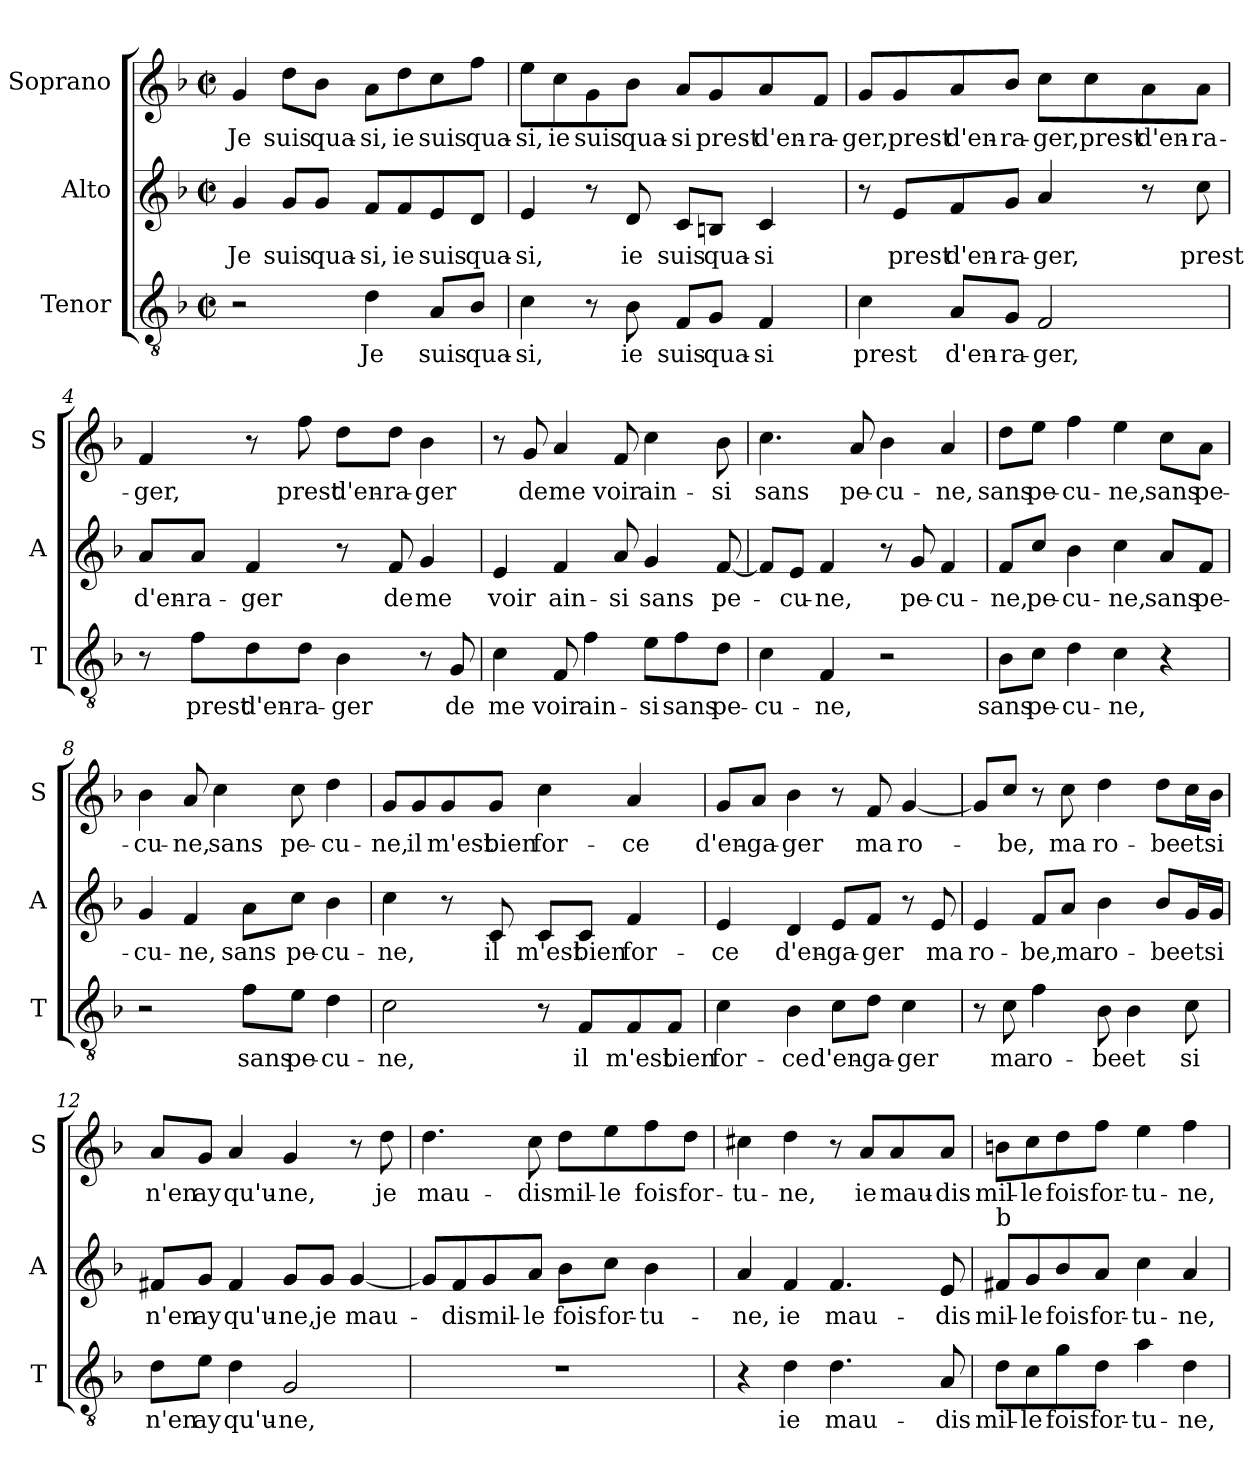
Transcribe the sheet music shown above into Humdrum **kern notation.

**kern	**text	**kern	**text	**kern	**text
*part3	*part3	*part2	*part2	*part1	*part1
*staff3	*staff3	*staff2	*staff2	*staff1	*staff1
*I"Tenor	*	*I"Alto	*	*I"Soprano	*
*I'T	*	*I'A	*	*I'S	*
*clefGv2	*	*clefG2	*	*clefG2	*
*k[b-]	*	*k[b-]	*	*k[b-]	*
*F:	*	*F:	*	*F:	*
*M2/2	*	*M2/2	*	*M2/2	*
*met(c|)	*	*met(c|)	*	*met(c|)	*
=1	=1	=1	=1	=1	=1
!	!	!	!LO:LY:b	!	!LO:LY:b
2r	.	4g/	Je	4g/	Je
!	!	!	!LO:LY:b	!	!LO:LY:b
.	.	8g/L	suis	8dd\L	suis
!	!	!	!LO:LY:b	!	!LO:LY:b
.	.	8g/J	qua-	8b-\J	qua-
!	!LO:LY:b	!	!LO:LY:b	!	!LO:LY:b
4d\	Je	8f/L	-si,	8a\L	-si,
!	!	!	!LO:LY:b	!	!LO:LY:b
.	.	8f/	ie	8dd\	ie
!	!LO:LY:b	!	!LO:LY:b	!	!LO:LY:b
8A/L	suis	8e/	suis	8cc\	suis
!	!LO:LY:b	!	!LO:LY:b	!	!LO:LY:b
8B-/J	qua-	8d/J	qua-	8ff\J	qua-
=2	=2	=2	=2	=2	=2
!	!LO:LY:b	!	!LO:LY:b	!	!LO:LY:b
4c\	-si,	4e/	-si,	8ee\L	-si,
!	!	!	!	!	!LO:LY:b
.	.	.	.	8cc\	ie
!	!	!	!	!	!LO:LY:b
8r	.	8r	.	8g\	suis
!	!LO:LY:b	!	!LO:LY:b	!	!LO:LY:b
8B-\	ie	8d/	ie	8b-\J	qua-
!	!LO:LY:b	!	!LO:LY:b	!	!LO:LY:b
8F/L	suis	8c/L	suis	8a/L	-si
!	!LO:LY:b	!	!LO:LY:b	!	!LO:LY:b
8G/J	qua-	8Bn/J	qua-	8g/	prest
!	!LO:LY:b	!	!LO:LY:b	!	!LO:LY:b
4F/	-si	4c/	-si	8a/	d'en-
!	!	!	!	!	!LO:LY:b
.	.	.	.	8f/J	-ra-
!!LO:LB:g=z
=3	=3	=3	=3	=3	=3
!	!LO:LY:b	!	!	!	!LO:LY:b
4c\	prest	8r	.	8g/L	-ger,
!	!	!	!LO:LY:b	!	!LO:LY:b
.	.	8e/L	prest	8g/	prest
!	!LO:LY:b	!	!LO:LY:b	!	!LO:LY:b
8A/L	d'en-	8f/	d'en-	8a/	d'en-
!	!LO:LY:b	!	!LO:LY:b	!	!LO:LY:b
8G/J	-ra-	8g/J	-ra-	8b-/J	-ra-
!	!LO:LY:b	!	!LO:LY:b	!	!LO:LY:b
2F/	-ger,	4a/	-ger,	8cc\L	-ger,
!	!	!	!	!	!LO:LY:b
.	.	.	.	8cc\	prest
!	!	!	!	!	!LO:LY:b
.	.	8r	.	8a\	d'en-
!	!	!	!LO:LY:b	!	!LO:LY:b
.	.	8cc\	prest	8a\J	-ra-
=4	=4	=4	=4	=4	=4
!	!	!	!LO:LY:b	!	!LO:LY:b
8r	.	8a/L	d'en-	4f/	-ger,
!	!LO:LY:b	!	!LO:LY:b	!	!
8f\L	prest	8a/J	-ra-	.	.
!	!LO:LY:b	!	!LO:LY:b	!	!
8d\	d'en-	4f/	-ger	8r	.
!	!LO:LY:b	!	!	!	!LO:LY:b
8d\J	-ra-	.	.	8ff\	prest
!	!LO:LY:b	!	!	!	!LO:LY:b
4B-\	-ger	8r	.	8dd\L	d'en-
!	!	!	!LO:LY:b	!	!LO:LY:b
.	.	8f/	de	8dd\J	-ra-
!	!	!	!LO:LY:b	!	!LO:LY:b
8r	.	4g/	me	4b-\	-ger
!	!LO:LY:b	!	!	!	!
8G/	de	.	.	.	.
=5	=5	=5	=5	=5	=5
!	!LO:LY:b	!	!LO:LY:b	!	!
4c\	me	4e/	voir	8r	.
!	!	!	!	!	!LO:LY:b
.	.	.	.	8g/	de
!	!LO:LY:b	!	!LO:LY:b	!	!LO:LY:b
8F/	voir	4f/	ain-	4a/	me
!	!LO:LY:b	!	!	!	!
4f\	ain-	.	.	.	.
!	!	!	!LO:LY:b	!	!LO:LY:b
.	.	8a/	-si	8f/	voir
!	!LO:LY:b	!	!LO:LY:b	!	!LO:LY:b
8e\L	-si	4g/	sans	4cc\	ain-
!	!LO:LY:b	!	!	!	!
8f\	sans	.	.	.	.
!	!LO:LY:b	!	!LO:LY:b	!	!LO:LY:b
8d\J	pe-	[8f/	pe-	8b-\	-si
!!LO:LB:g=z
=6	=6	=6	=6	=6	=6
!	!LO:LY:b	!	!	!	!LO:LY:b
4c\	-cu-	8f/L]	.	4.cc\	sans
!	!	!	!LO:LY:b	!	!
.	.	8e/J	-cu-	.	.
!	!LO:LY:b	!	!LO:LY:b	!	!
4F/	-ne,	4f/	-ne,	.	.
!	!	!	!	!	!LO:LY:b
.	.	.	.	8a/	pe-
!	!	!	!	!	!LO:LY:b
2r	.	8r	.	4b-\	-cu-
!	!	!	!LO:LY:b	!	!
.	.	8g/	pe-	.	.
!	!	!	!LO:LY:b	!	!LO:LY:b
.	.	4f/	-cu-	4a/	-ne,
=7	=7	=7	=7	=7	=7
!	!LO:LY:b	!	!LO:LY:b	!	!LO:LY:b
8B-\L	sans	8f/L	-ne,	8dd\L	sans
!	!LO:LY:b	!	!LO:LY:b	!	!LO:LY:b
8c\J	pe-	8cc/J	pe-	8ee\J	pe-
!	!LO:LY:b	!	!LO:LY:b	!	!LO:LY:b
4d\	-cu-	4b-\	-cu-	4ff\	-cu-
!	!LO:LY:b	!	!LO:LY:b	!	!LO:LY:b
4c\	-ne,	4cc\	-ne,	4ee\	-ne,
!	!	!	!LO:LY:b	!	!LO:LY:b
4r	.	8a/L	sans	8cc\L	sans
!	!	!	!LO:LY:b	!	!LO:LY:b
.	.	8f/J	pe-	8a\J	pe-
=8	=8	=8	=8	=8	=8
!	!	!	!LO:LY:b	!	!LO:LY:b
2r	.	4g/	-cu-	4b-\	-cu-
!	!	!	!LO:LY:b	!	!LO:LY:b
.	.	4f/	-ne,	8a/	-ne,
!	!	!	!	!	!LO:LY:b
.	.	.	.	4cc\	sans
!	!LO:LY:b	!	!LO:LY:b	!	!
8f\L	sans	8a\L	sans	.	.
!	!LO:LY:b	!	!LO:LY:b	!	!LO:LY:b
8e\J	pe-	8cc\J	pe-	8cc\	pe-
!	!LO:LY:b	!	!LO:LY:b	!	!LO:LY:b
4d\	-cu-	4b-\	-cu-	4dd\	-cu-
=9	=9	=9	=9	=9	=9
!	!LO:LY:b	!	!LO:LY:b	!	!LO:LY:b
2c\	-ne,	4cc\	-ne,	8g/L	-ne,
!	!	!	!	!	!LO:LY:b
.	.	.	.	8g/	il
!	!	!	!	!	!LO:LY:b
.	.	8r	.	8g/	m'est
!	!	!	!LO:LY:b	!	!LO:LY:b
.	.	8c/	il	8g/J	bien
!	!	!	!LO:LY:b	!	!LO:LY:b
8r	.	8c/L	m'est	4cc\	for-
!	!LO:LY:b	!	!LO:LY:b	!	!
8F/L	il	8c/J	bien	.	.
!	!LO:LY:b	!	!LO:LY:b	!	!LO:LY:b
8F/	m'est	4f/	for-	4a/	-ce
!	!LO:LY:b	!	!	!	!
8F/J	bien	.	.	.	.
!!LO:PB:g=z
=10	=10	=10	=10	=10	=10
!	!LO:LY:b	!	!LO:LY:b	!	!LO:LY:b
4c\	for-	4e/	-ce	8g/L	d'en-
!	!	!	!	!	!LO:LY:b
.	.	.	.	8a/J	-ga-
!	!LO:LY:b	!	!LO:LY:b	!	!LO:LY:b
4B-\	-ce	4d/	d'en-	4b-\	-ger
!	!LO:LY:b	!	!LO:LY:b	!	!
8c\L	d'en-	8e/L	-ga-	8r	.
!	!LO:LY:b	!	!LO:LY:b	!	!LO:LY:b
8d\J	-ga-	8f/J	-ger	8f/	ma
!	!LO:LY:b	!	!	!	!LO:LY:b
4c\	-ger	8r	.	[4g/	ro-
!	!	!	!LO:LY:b	!	!
.	.	8e/	ma	.	.
=11	=11	=11	=11	=11	=11
!	!	!	!LO:LY:b	!	!
8r	.	4e/	ro-	8g/L]	.
!	!LO:LY:b	!	!	!	!LO:LY:b
8c\	ma	.	.	8cc/J	-be,
!	!LO:LY:b	!	!LO:LY:b	!	!
4f\	ro-	8f/L	-be,	8r	.
!	!	!	!LO:LY:b	!	!LO:LY:b
.	.	8a/J	ma	8cc\	ma
!	!LO:LY:b	!	!LO:LY:b	!	!LO:LY:b
8B-\	-be	4b-\	ro-	4dd\	ro-
!	!LO:LY:b	!	!	!	!
4B-\	et	.	.	.	.
!	!	!	!LO:LY:b	!	!LO:LY:b
.	.	8b-/L	-be	8dd\L	-be
!	!LO:LY:b	!	!LO:LY:b	!	!LO:LY:b
8c\	si	16g/L	et	16cc\L	et
!	!	!	!LO:LY:b	!	!LO:LY:b
.	.	16g/JJ	si	16b-\JJ	si
=12	=12	=12	=12	=12	=12
!	!LO:LY:b	!	!LO:LY:b	!	!LO:LY:b
8d\L	n'en	8f#X/L	n'en	8a/L	n'en
!	!LO:LY:b	!	!LO:LY:b	!	!LO:LY:b
8e\J	ay	8g/J	ay	8g/J	ay
!	!LO:LY:b	!	!LO:LY:b	!	!LO:LY:b
4d\	qu'u-	4f#/	qu'u-	4a/	qu'u-
!	!LO:LY:b	!	!LO:LY:b	!	!LO:LY:b
2G/	-ne,	8g/L	-ne,	4g/	-ne,
!	!	!	!LO:LY:b	!	!
.	.	8g/J	je	.	.
!	!	!	!LO:LY:b	!	!
.	.	[4g/	mau-	8r	.
!	!	!	!	!	!LO:LY:b
.	.	.	.	8dd\	je
!!LO:LB:g=z
=13	=13	=13	=13	=13	=13
!	!	!	!	!	!LO:LY:b
1r	.	8g/L]	.	4.dd\	mau-
!	!	!	!LO:LY:b	!	!
.	.	8f/	-dis	.	.
!	!	!	!LO:LY:b	!	!
.	.	8g/	mil-	.	.
!	!	!	!LO:LY:b	!	!LO:LY:b
.	.	8a/J	-le	8cc\	-dis
!	!	!	!LO:LY:b	!	!LO:LY:b
.	.	8b-\L	fois	8dd\L	mil-
!	!	!	!LO:LY:b	!	!LO:LY:b
.	.	8cc\J	for-	8ee\	-le
!	!	!	!LO:LY:b	!	!LO:LY:b
.	.	4b-\	-tu-	8ff\	fois
!	!	!	!	!	!LO:LY:b
.	.	.	.	8dd\J	for-
=14	=14	=14	=14	=14	=14
!	!	!	!LO:LY:b	!	!LO:LY:b
4r	.	4a/	-ne,	4cc#X\	-tu-
!	!LO:LY:b	!	!LO:LY:b	!	!LO:LY:b
4d\	ie	4f/	ie	4dd\	-ne,
!	!LO:LY:b	!	!LO:LY:b	!	!
4.d\	mau-	4.f/	mau-	8r	.
!	!	!	!	!	!LO:LY:b
.	.	.	.	8a/L	ie
!	!	!	!	!	!LO:LY:b
.	.	.	.	8a/	mau-
!	!LO:LY:b	!	!LO:LY:b	!	!LO:LY:b
8A/	-dis	8e/	-dis	8a/J	-dis
=15	=15	=15	=15	=15	=15
!	!	!LO:TX:a:t=b	!	!	!
!	!LO:LY:b	!	!LO:LY:b	!	!LO:LY:b
8d\L	mil-	8f#X/L	mil-	8bn\L	mil-
!	!LO:LY:b	!	!LO:LY:b	!	!LO:LY:b
8c\	-le	8g/	-le	8cc\	-le
!	!LO:LY:b	!	!LO:LY:b	!	!LO:LY:b
8g\	fois	8b-/	fois	8dd\	fois
!	!LO:LY:b	!	!LO:LY:b	!	!LO:LY:b
8d\J	for-	8a/J	for-	8ff\J	for-
!	!LO:LY:b	!	!LO:LY:b	!	!LO:LY:b
4a\	-tu-	4cc\	-tu-	4ee\	-tu-
!	!LO:LY:b	!	!LO:LY:b	!	!LO:LY:b
4d\	-ne,	4a/	-ne,	4ff\	-ne,
=	=	=	=	=	=
*-	*-	*-	*-	*-	*-
